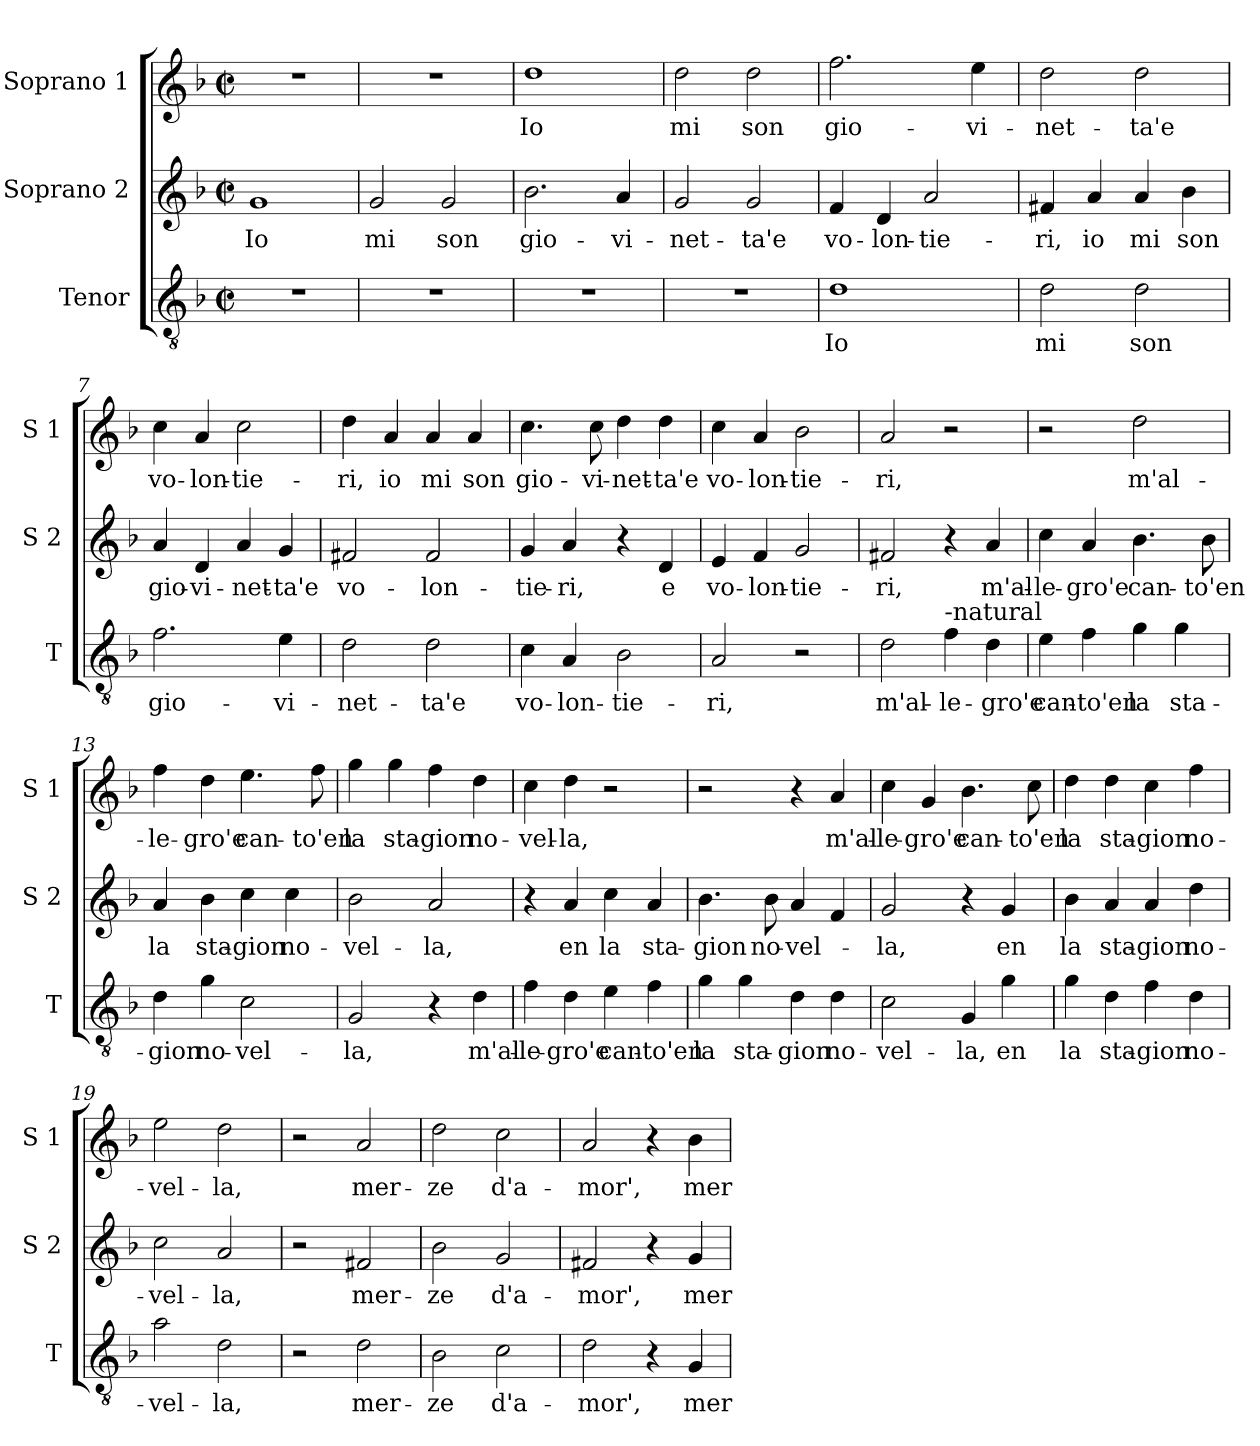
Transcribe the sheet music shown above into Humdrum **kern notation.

**kern	**text	**kern	**text	**kern	**text
*part3	*part3	*part2	*part2	*part1	*part1
*staff3	*staff3	*staff2	*staff2	*staff1	*staff1
*I"Tenor	*	*I"Soprano 2	*	*I"Soprano 1	*
*I'T	*	*I'S 2	*	*I'S 1	*
*clefGv2	*	*clefG2	*	*clefG2	*
*k[b-]	*	*k[b-]	*	*k[b-]	*
*F:	*	*F:	*	*F:	*
*M2/2	*	*M2/2	*	*M2/2	*
*met(c|)	*	*met(c|)	*	*met(c|)	*
=1	=1	=1	=1	=1	=1
!	!	!	!LO:LY:b	!	!
1r	.	1g	Io	1r	.
=2	=2	=2	=2	=2	=2
!	!	!	!LO:LY:b	!	!
1r	.	2g/	mi	1r	.
!	!	!	!LO:LY:b	!	!
.	.	2g/	son	.	.
=3	=3	=3	=3	=3	=3
!	!	!	!LO:LY:b	!	!LO:LY:b
1r	.	2.b-\	gio-	1dd	Io
!	!	!	!LO:LY:b	!	!
.	.	4a/	-vi-	.	.
=4	=4	=4	=4	=4	=4
!	!	!	!LO:LY:b	!	!LO:LY:b
1r	.	2g/	-net-	2dd\	mi
!	!	!	!LO:LY:b	!	!LO:LY:b
.	.	2g/	-ta'e	2dd\	son
=5	=5	=5	=5	=5	=5
!	!LO:LY:b	!	!LO:LY:b	!	!LO:LY:b
1d	Io	4f/	vo-	2.ff\	gio-
!	!	!	!LO:LY:b	!	!
.	.	4d/	-lon-	.	.
!	!	!	!LO:LY:b	!	!
.	.	2a/	-tie-	.	.
!	!	!	!	!	!LO:LY:b
.	.	.	.	4ee\	-vi-
=6	=6	=6	=6	=6	=6
!	!LO:LY:b	!	!LO:LY:b	!	!LO:LY:b
2d\	mi	4f#X/	-ri,	2dd\	-net-
!	!	!	!LO:LY:b	!	!
.	.	4a/	io	.	.
!	!LO:LY:b	!	!LO:LY:b	!	!LO:LY:b
2d\	son	4a/	mi	2dd\	-ta'e
!	!	!	!LO:LY:b	!	!
.	.	4b-\	son	.	.
!!LO:LB:g=z
=7	=7	=7	=7	=7	=7
!	!LO:LY:b	!	!LO:LY:b	!	!LO:LY:b
2.f\	gio-	4a/	gio-	4cc\	vo-
!	!	!	!LO:LY:b	!	!LO:LY:b
.	.	4d/	-vi-	4a/	-lon-
!	!	!	!LO:LY:b	!	!LO:LY:b
.	.	4a/	-net-	2cc\	-tie-
!	!LO:LY:b	!	!LO:LY:b	!	!
4e\	-vi-	4g/	-ta'e	.	.
=8	=8	=8	=8	=8	=8
!	!LO:LY:b	!	!LO:LY:b	!	!LO:LY:b
2d\	-net-	2f#X/	vo-	4dd\	-ri,
!	!	!	!	!	!LO:LY:b
.	.	.	.	4a/	io
!	!LO:LY:b	!	!LO:LY:b	!	!LO:LY:b
2d\	-ta'e	2f#/	-lon-	4a/	mi
!	!	!	!	!	!LO:LY:b
.	.	.	.	4a/	son
=9	=9	=9	=9	=9	=9
!	!LO:LY:b	!	!LO:LY:b	!	!LO:LY:b
4c\	vo-	4g/	-tie-	4.cc\	gio-
!	!LO:LY:b	!	!LO:LY:b	!	!
4A/	-lon-	4a/	-ri,	.	.
!	!	!	!	!	!LO:LY:b
.	.	.	.	8cc\	-vi-
!	!LO:LY:b	!	!	!	!LO:LY:b
2B-\	-tie-	4r	.	4dd\	-net-
!	!	!	!LO:LY:b	!	!LO:LY:b
.	.	4d/	e	4dd\	-ta'e
=10	=10	=10	=10	=10	=10
!	!LO:LY:b	!	!LO:LY:b	!	!LO:LY:b
2A/	-ri,	4e/	vo-	4cc\	vo-
!	!	!	!LO:LY:b	!	!LO:LY:b
.	.	4f/	-lon-	4a/	-lon-
!	!	!	!LO:LY:b	!	!LO:LY:b
2r	.	2g/	-tie-	2b-\	-tie-
=11	=11	=11	=11	=11	=11
!	!LO:LY:b	!	!LO:LY:b	!	!LO:LY:b
2d\	m'al-	2f#X/	-ri,	2a/	-ri,
!LO:TX:a:t=-natural	!	!	!	!	!
!	!LO:LY:b	!	!	!	!
4f\	-le-	4r	.	2r	.
!	!LO:LY:b	!	!LO:LY:b	!	!
4d\	-gro'e	4a/	m'al-	.	.
!!LO:LB:g=z
=12	=12	=12	=12	=12	=12
!	!LO:LY:b	!	!LO:LY:b	!	!
4e\	can-	4cc\	-le-	2r	.
!	!LO:LY:b	!	!LO:LY:b	!	!
4f\	-to'en	4a/	-gro'e	.	.
!	!LO:LY:b	!	!LO:LY:b	!	!LO:LY:b
4g\	la	4.b-\	can-	2dd\	m'al-
!	!LO:LY:b	!	!	!	!
4g\	sta-	.	.	.	.
!	!	!	!LO:LY:b	!	!
.	.	8b-\	-to'en	.	.
=13	=13	=13	=13	=13	=13
!	!LO:LY:b	!	!LO:LY:b	!	!LO:LY:b
4d\	-gion	4a/	la	4ff\	-le-
!	!LO:LY:b	!	!LO:LY:b	!	!LO:LY:b
4g\	no-	4b-\	sta-	4dd\	-gro'e
!	!LO:LY:b	!	!LO:LY:b	!	!LO:LY:b
2c\	-vel-	4cc\	-gion	4.ee\	can-
!	!	!	!LO:LY:b	!	!
.	.	4cc\	no-	.	.
!	!	!	!	!	!LO:LY:b
.	.	.	.	8ff\	-to'en
=14	=14	=14	=14	=14	=14
!	!LO:LY:b	!	!LO:LY:b	!	!LO:LY:b
2G/	-la,	2b-\	-vel-	4gg\	la
!	!	!	!	!	!LO:LY:b
.	.	.	.	4gg\	sta-
!	!	!	!LO:LY:b	!	!LO:LY:b
4r	.	2a/	-la,	4ff\	-gion
!	!LO:LY:b	!	!	!	!LO:LY:b
4d\	m'al-	.	.	4dd\	no-
=15	=15	=15	=15	=15	=15
!	!LO:LY:b	!	!	!	!LO:LY:b
4f\	-le-	4r	.	4cc\	-vel-
!	!LO:LY:b	!	!LO:LY:b	!	!LO:LY:b
4d\	-gro'e	4a/	en	4dd\	-la,
!	!LO:LY:b	!	!LO:LY:b	!	!
4e\	can-	4cc\	la	2r	.
!	!LO:LY:b	!	!LO:LY:b	!	!
4f\	-to'en	4a/	sta-	.	.
=16	=16	=16	=16	=16	=16
!	!LO:LY:b	!	!LO:LY:b	!	!
4g\	la	4.b-\	-gion	2r	.
!	!LO:LY:b	!	!	!	!
4g\	sta-	.	.	.	.
!	!	!	!LO:LY:b	!	!
.	.	8b-\	no-	.	.
!	!LO:LY:b	!	!LO:LY:b	!	!
4d\	-gion	4a/	-vel-	4r	.
!	!LO:LY:b	!	!	!	!LO:LY:b
4d\	no-	4f/	.	4a/	m'al-
!!LO:PB:g=z
=17	=17	=17	=17	=17	=17
!	!LO:LY:b	!	!LO:LY:b	!	!LO:LY:b
2c\	-vel-	2g/	-la,	4cc\	-le-
!	!	!	!	!	!LO:LY:b
.	.	.	.	4g/	-gro'e
!	!LO:LY:b	!	!	!	!LO:LY:b
4G/	-la,	4r	.	4.b-\	can-
!	!LO:LY:b	!	!LO:LY:b	!	!
4g\	en	4g/	en	.	.
!	!	!	!	!	!LO:LY:b
.	.	.	.	8cc\	-to'en
=18	=18	=18	=18	=18	=18
!	!LO:LY:b	!	!LO:LY:b	!	!LO:LY:b
4g\	la	4b-\	la	4dd\	la
!	!LO:LY:b	!	!LO:LY:b	!	!LO:LY:b
4d\	sta-	4a/	sta-	4dd\	sta-
!	!LO:LY:b	!	!LO:LY:b	!	!LO:LY:b
4f\	-gion	4a/	-gion	4cc\	-gion
!	!LO:LY:b	!	!LO:LY:b	!	!LO:LY:b
4d\	no-	4dd\	no-	4ff\	no-
=19	=19	=19	=19	=19	=19
!	!LO:LY:b	!	!LO:LY:b	!	!LO:LY:b
2a\	-vel-	2cc\	-vel-	2ee\	-vel-
!	!LO:LY:b	!	!LO:LY:b	!	!LO:LY:b
2d\	-la,	2a/	-la,	2dd\	-la,
=20	=20	=20	=20	=20	=20
2r	.	2r	.	2r	.
!	!LO:LY:b	!	!LO:LY:b	!	!LO:LY:b
2d\	mer-	2f#X/	mer-	2a/	mer-
=21	=21	=21	=21	=21	=21
!	!LO:LY:b	!	!LO:LY:b	!	!LO:LY:b
2B-\	-ze	2b-\	-ze	2dd\	-ze
!	!LO:LY:b	!	!LO:LY:b	!	!LO:LY:b
2c\	d'a-	2g/	d'a-	2cc\	d'a-
=22	=22	=22	=22	=22	=22
!	!LO:LY:b	!	!LO:LY:b	!	!LO:LY:b
2d\	-mor',	2f#X/	-mor',	2a/	-mor',
4r	.	4r	.	4r	.
!	!LO:LY:b	!	!LO:LY:b	!	!LO:LY:b
4G/	mer-	4g/	mer-	4b-\	mer-
=	=	=	=	=	=
*-	*-	*-	*-	*-	*-
